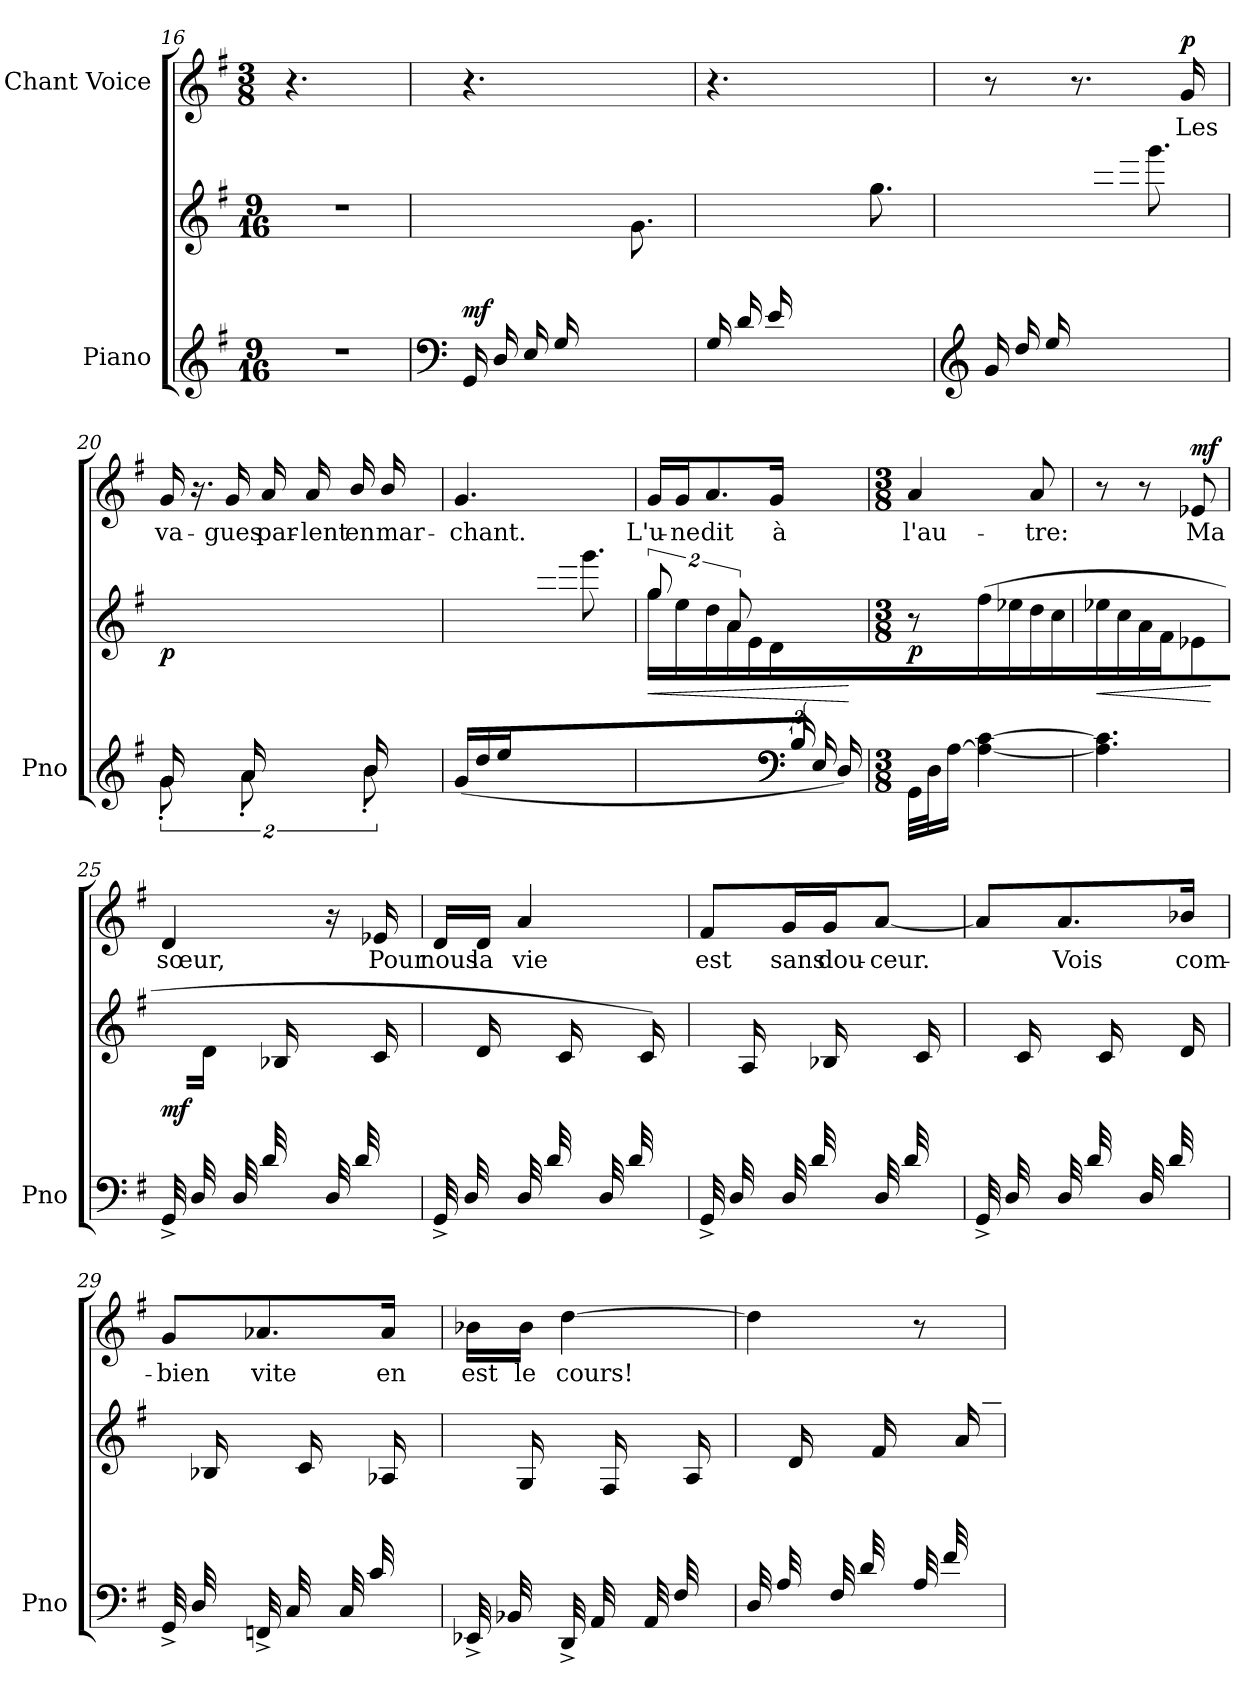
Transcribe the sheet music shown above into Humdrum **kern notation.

**kern	**kern	**dynam	**kern	**text	**dynam
*part2	*part2	*part2	*part1	*part1	*part1
*staff3	*staff2	*staff2/3	*staff1	*staff1	*staff1
*I"Piano	*	*	*I"Chant Voice	*	*
*I'Pno	*	*	*	*	*
*clefG2	*clefG2	*	*clefG2	*	*
*k[f#]	*k[f#]	*	*k[f#]	*	*
*M9/16	*M9/16	*	*M3/8	*	*
=16	=16	=16	=16	=16	=16
16%9r	16%9r	.	4.r	.	.
.	.	.	8.ryy	.	.
=17	=17	=17	=17	=17	=17
*clefF4	*	*	*	*	*
*	*^	*	*	*	*
!	!	!	!LO:DY:b	!	!	!
(16GG/LL	2ryy	4ryy	mf	4.r	.	.
16D/	.	.	.	.	.	.
16E/J	.	.	.	.	.	.
16G/L	.	.	.	.	.	.
4ryy	.	16d\	.	.	.	.
.	.	16e\JJ	.	.	.	.
.	.	8.g\)	.	8.ryy	.	.
16ryy	16ryy	.	.	.	.	.
=18	=18	=18	=18	=18	=18	=18
(16G/LL	2ryy	8.ryy	.	4.r	.	.
16d/	.	.	.	.	.	.
16e/J	.	.	.	.	.	.
4.ryy	.	16g\L	.	.	.	.
.	.	16dd\	.	.	.	.
.	.	16ee\JJ	.	.	.	.
.	.	8.gg\)	.	8.ryy	.	.
.	16ryy	.	.	.	.	.
*	*v	*v	*	*	*	*
=19	=19	=19	=19	=19	=19
*clefG2	*	*	*	*	*
*^	*	*	*	*	*
!	!	!	!	!LO:N:vis=8	!	!
(16g/LL	2ryy	8.ryy	.	8.r	.	.
16dd/	.	.	.	.	.	.
16ee/J	.	.	.	.	.	.
4.ryy	.	16gg\L	.	8.r	.	.
.	.	16ddd\	.	.	.	.
.	.	16eee\JJ	.	.	.	.
.	.	8.ggg\)	.	16.ryy	.	.
!	!	!	!	!	!	!LO:DY:a
.	.	.	.	16g/	Les	p
.	16ryy	.	.	.	.	.
.	.	.	.	32ryy	.	.
=20	=20	=20	=20	=20	=20	=20
!	!	!	!LO:DY:b	!	!	!
16g/LL	16%3g'<\	16ryy	p	16g/	va-	.
8ryy	.	16dd\	.	16.r	.	.
.	.	16ee\J	.	.	.	.
.	.	.	.	16g/	-gues	.
16a/L	16%3a'<\	16ryy	.	.	.	.
.	.	.	.	16a/	par-	.
8ryy	.	16dd\	.	.	.	.
.	.	.	.	16a/	-lent	.
.	.	16ee\J	.	.	.	.
.	.	.	.	16b/	en	.
16b/L	16%3b'<\	16ryy	.	.	.	.
.	.	.	.	16b/	mar-	.
8ryy	.	16dd\	.	.	.	.
.	.	.	.	16.ryy	.	.
.	.	16ee\JJ	.	.	.	.
=21	=21	=21	=21	=21	=21	=21
(16g/LL	2ryy	8.ryy	.	4.g/	-chant.	.
16dd/	.	.	.	.	.	.
16ee/J	.	.	.	.	.	.
4.ryy	.	16gg\L	.	.	.	.
.	.	16ddd\	.	.	.	.
.	.	16eee\JJ	.	.	.	.
.	.	8.ggg\)	.	8.ryy	.	.
.	16ryy	.	.	.	.	.
=22	=22	=22	=22	=22	=22	=22
*	*	*^	*	*	*	*
!	!	!	!	!LO:HP:b	!	!	!
4.ryy	4.ryy	16%3gg/	(16gg\LL	<	16g/LL	L'u-	.
.	.	.	16ee\	.	16g/J	-ne	.
.	.	.	16dd\J	.	8.a/	dit	.
.	.	16%3a/	16a\L	.	.	.	.
.	.	.	16e\	.	.	.	.
.	.	.	16d\J	.	16g/Jk	à	.
*clefF4	*	*	*	*	*	*	*
16%3B\	16B/L	8.ryy	8.ryy	.	8.ryy	.	.
.	16E/	.	.	.	.	.	.
.	16D/JJ)	.	.	.	.	.	.
*v	*v	*	*	*	*	*	*
*	*v	*v	*	*	*	*
.	.	[	.	.	.
=23	=23	=23	=23	=23	=23
*M3/8	*M3/8	*	*M3/8	*	*
!	!	!LO:DY:b	!	!	!
32GG\LLL	8r	p	4a/	l'au-	.
32D\J	.	.	.	.	.
[16A\JJ	.	.	.	.	.
4A\_ [4c\	(16ff#\LL	.	.	.	.
.	16ee-X\	.	.	.	.
.	16dd\	.	8a/	-tre:	.
.	16cc\JJ	.	.	.	.
=24	=24	=24	=24	=24	=24
!	!	!LO:HP:b	!	!	!
4.A\] 4.c\]	16ee-X/LL	<	8r	.	.
.	16cc/	.	.	.	.
.	16a/	.	8r	.	.
.	16f#/J	.	.	.	.
!	!	!	!	!	!LO:DY:a
.	8e-X/J	.	8e-X/	Ma	mf
.	.	[	.	.	.
=25	=25	=25	=25	=25	=25
*	*^	*	*	*	*
!	!	!	!LO:DY:b	!	!	!
32GG^</LLL	16ryy	16ryy	mf	4d/	sœur,	.
32D/	.	.	.	.	.	.
16ryy	16d/	32d\	.	.	.	.
.	.	32dd\JJJ	.	.	.	.
32D/LLL	16ryy	16ryy	.	.	.	.
32d/	.	.	.	.	.	.
16ryy	16B-X/	32B-\	.	.	.	.
.	.	32b-X\JJJ	.	.	.	.
32D/LLL	16ryy	16ryy	.	16r	.	.
32d/	.	.	.	.	.	.
16ryy	16c/	32c\	.	16e-X/	Pour	.
.	.	32cc\JJJ	.	.	.	.
=26	=26	=26	=26	=26	=26	=26
32GG^</LLL	16ryy	16ryy	.	16d/LL	nous	.
32D/	.	.	.	.	.	.
16ryy	16d/	32d\	.	16d/JJ	la	.
.	.	32dd\JJJ	.	.	.	.
32D/LLL	16ryy	16ryy	.	4a/	vie	.
32d/	.	.	.	.	.	.
16ryy	16c/	32c\	.	.	.	.
.	.	32cc\JJJ	.	.	.	.
32D/LLL	16ryy	16ryy	.	.	.	.
32d/	.	.	.	.	.	.
16ryy	16c/)	32c\	.	.	.	.
.	.	32cc\JJJ	.	.	.	.
=27	=27	=27	=27	=27	=27	=27
32GG^</LLL	16ryy	16ryy	.	8f#/L	est	.
32D/	.	.	.	.	.	.
16ryy	16A/	32A\	.	.	.	.
.	.	32a\JJJ	.	.	.	.
32D/LLL	16ryy	16ryy	.	16g/L	sans	.
32d/	.	.	.	.	.	.
16ryy	16B-X/	32B-\	.	16g/J	dou-	.
.	.	32b-X\JJJ	.	.	.	.
32D/LLL	16ryy	16ryy	.	[8a/J	-ceur.	.
32d/	.	.	.	.	.	.
16ryy	16c/	32c\	.	.	.	.
.	.	32cc\JJJ	.	.	.	.
=28	=28	=28	=28	=28	=28	=28
32GG^</LLL	16ryy	16ryy	.	8a/L]	.	.
32D/	.	.	.	.	.	.
16ryy	16c/	32c\	.	.	.	.
.	.	32cc\JJJ	.	.	.	.
32D/LLL	16ryy	16ryy	.	8.a/	Vois	.
32d/	.	.	.	.	.	.
16ryy	16c/	32c\	.	.	.	.
.	.	32cc\JJJ	.	.	.	.
32D/LLL	16ryy	16ryy	.	.	.	.
32d/	.	.	.	.	.	.
16ryy	16d/	32d\	.	16b-X/Jk	com-	.
.	.	32dd\JJJ	.	.	.	.
=29	=29	=29	=29	=29	=29	=29
32GG^</LLL	16ryy	16ryy	.	8g/L	-bien	.
32D/	.	.	.	.	.	.
16ryy	16B-X/	32B-\	.	.	.	.
.	.	32b-X\JJJ	.	.	.	.
32FFn^</LLL	16ryy	16ryy	.	8.a-X/	vite	.
32C/	.	.	.	.	.	.
16ryy	16c/	32c\	.	.	.	.
.	.	32cc\JJJ	.	.	.	.
32C/LLL	16ryy	16ryy	.	.	.	.
32c/	.	.	.	.	.	.
16ryy	16A-X/	32A-\	.	16a-/Jk	en	.
.	.	32a-X\JJJ	.	.	.	.
=30	=30	=30	=30	=30	=30	=30
32EE-X^</LLL	16ryy	16ryy	.	16b-X\LL	est	.
32BB-X/	.	.	.	.	.	.
16ryy	16G/	32G\	.	16b-\JJ	le	.
.	.	32g\JJJ	.	.	.	.
32DD^</LLL	16ryy	16ryy	.	[4dd\	cours!	.
32AA/	.	.	.	.	.	.
16ryy	16F#/	32F#\	.	.	.	.
.	.	32f#\JJJ	.	.	.	.
32AA/LLL	16ryy	16ryy	.	.	.	.
32F#/	.	.	.	.	.	.
16ryy	16A/	32A\	.	.	.	.
.	.	32a\JJJ	.	.	.	.
=31	=31	=31	=31	=31	=31	=31
32D/LLL	16ryy	16ryy	.	4dd\]	.	.
32A/	.	.	.	.	.	.
16ryy	16d/	32d\	.	.	.	.
.	.	32dd\JJJ	.	.	.	.
32F#/LLL	16ryy	16ryy	.	.	.	.
32d/	.	.	.	.	.	.
16ryy	16f#/	32f#\	.	.	.	.
.	.	32ff#\JJJ	.	.	.	.
32A/LLL	16ryy	16ryy	.	8r	.	.
32f#/	.	.	.	.	.	.
16ryy	16a/	32a\	.	.	.	.
.	.	32aa\JJJ	.	.	.	.
*	*v	*v	*	*	*	*
=	=	=	=	=	=
*-	*-	*-	*-	*-	*-
